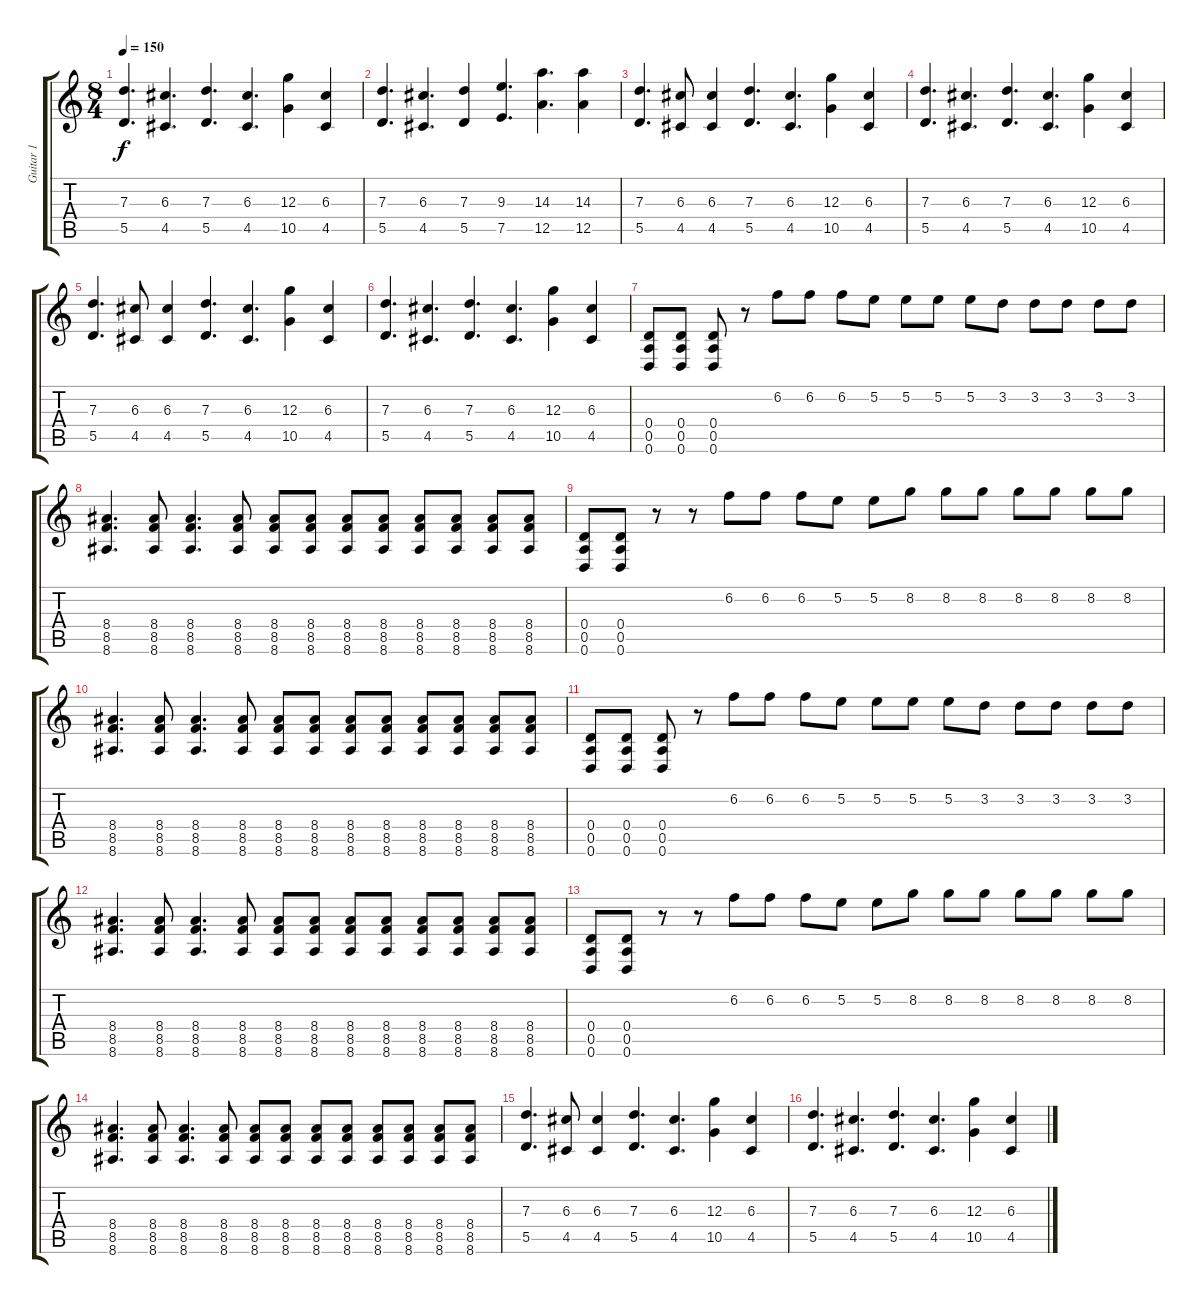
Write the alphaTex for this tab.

\track ("Guitar 1" "Guitar 1") {instrument distortionguitar}
\staff {score tabs}
\tuning (E4 B3 G3 D3 A2 D2) {hide}
\ts (8 4)
\tempo 150
\clef g2
\ks c
(7.3 5.5).4{d dy f} (6.3 4.5).4{d} (7.3 5.5).4{d} (6.3 4.5).4{d} (12.3 10.5).4 (6.3 4.5).4 |
(7.3 5.5).4{d} (6.3 4.5).4{d} (7.3 5.5).4 (9.3 7.5).4{d} (14.3 12.5).4{d} (14.3 12.5).4 |
(7.3 5.5).4{d volume 12} (6.3 4.5).8 (6.3 4.5).4 (7.3 5.5).4{d} (6.3 4.5).4{d} (12.3 10.5).4 (6.3 4.5).4 |
(7.3 5.5).4{d} (6.3 4.5).4{d} (7.3 5.5).4{d} (6.3 4.5).4{d} (12.3 10.5).4 (6.3 4.5).4 |
(7.3 5.5).4{d} (6.3 4.5).8 (6.3 4.5).4 (7.3 5.5).4{d} (6.3 4.5).4{d} (12.3 10.5).4 (6.3 4.5).4 |
(7.3 5.5).4{d} (6.3 4.5).4{d} (7.3 5.5).4{d} (6.3 4.5).4{d} (12.3 10.5).4 (6.3 4.5).4 |
(0.4 0.5 0.6).8{volume 10} (0.4 0.5 0.6).8 (0.4 0.5 0.6).8 r.8 6.2.8{instrument electricguitarjazz} 6.2.8 6.2.8 5.2.8 5.2.8 5.2.8 5.2.8 3.2.8 3.2.8 3.2.8 3.2.8 3.2.8 |
(8.4 8.5 8.6).4{d volume 13 instrument distortionguitar} (8.4 8.5 8.6).8 (8.4 8.5 8.6).4{d} (8.4 8.5 8.6).8 (8.4 8.5 8.6).8 (8.4 8.5 8.6).8 (8.4 8.5 8.6).8 (8.4 8.5 8.6).8 (8.4 8.5 8.6).8 (8.4 8.5 8.6).8 (8.4 8.5 8.6).8 (8.4 8.5 8.6).8 |
(0.4 0.5 0.6).8 (0.4 0.5 0.6).8 r.8 r.8 6.2.8{volume 10 instrument electricguitarjazz} 6.2.8 6.2.8 5.2.8 5.2.8 8.2.8 8.2.8 8.2.8 8.2.8 8.2.8 8.2.8 8.2.8 |
(8.4 8.5 8.6).4{d volume 13 instrument distortionguitar} (8.4 8.5 8.6).8 (8.4 8.5 8.6).4{d} (8.4 8.5 8.6).8 (8.4 8.5 8.6).8 (8.4 8.5 8.6).8 (8.4 8.5 8.6).8 (8.4 8.5 8.6).8 (8.4 8.5 8.6).8 (8.4 8.5 8.6).8 (8.4 8.5 8.6).8 (8.4 8.5 8.6).8 |
(0.4 0.5 0.6).8 (0.4 0.5 0.6).8 (0.4 0.5 0.6).8 r.8 6.2.8{instrument electricguitarjazz} 6.2.8 6.2.8 5.2.8 5.2.8 5.2.8 5.2.8 3.2.8 3.2.8 3.2.8 3.2.8 3.2.8 |
(8.4 8.5 8.6).4{d volume 13 instrument distortionguitar} (8.4 8.5 8.6).8 (8.4 8.5 8.6).4{d} (8.4 8.5 8.6).8 (8.4 8.5 8.6).8 (8.4 8.5 8.6).8 (8.4 8.5 8.6).8 (8.4 8.5 8.6).8 (8.4 8.5 8.6).8 (8.4 8.5 8.6).8 (8.4 8.5 8.6).8 (8.4 8.5 8.6).8 |
(0.4 0.5 0.6).8 (0.4 0.5 0.6).8 r.8 r.8 6.2.8{volume 10 instrument electricguitarjazz} 6.2.8 6.2.8 5.2.8 5.2.8 8.2.8 8.2.8 8.2.8 8.2.8 8.2.8 8.2.8 8.2.8 |
(8.4 8.5 8.6).4{d volume 13 instrument distortionguitar} (8.4 8.5 8.6).8 (8.4 8.5 8.6).4{d} (8.4 8.5 8.6).8 (8.4 8.5 8.6).8 (8.4 8.5 8.6).8 (8.4 8.5 8.6).8 (8.4 8.5 8.6).8 (8.4 8.5 8.6).8 (8.4 8.5 8.6).8 (8.4 8.5 8.6).8 (8.4 8.5 8.6).8 |
(7.3 5.5).4{d volume 12} (6.3 4.5).8 (6.3 4.5).4 (7.3 5.5).4{d} (6.3 4.5).4{d} (12.3 10.5).4 (6.3 4.5).4 |
(7.3 5.5).4{d} (6.3 4.5).4{d} (7.3 5.5).4{d} (6.3 4.5).4{d} (12.3 10.5).4 (6.3 4.5).4
